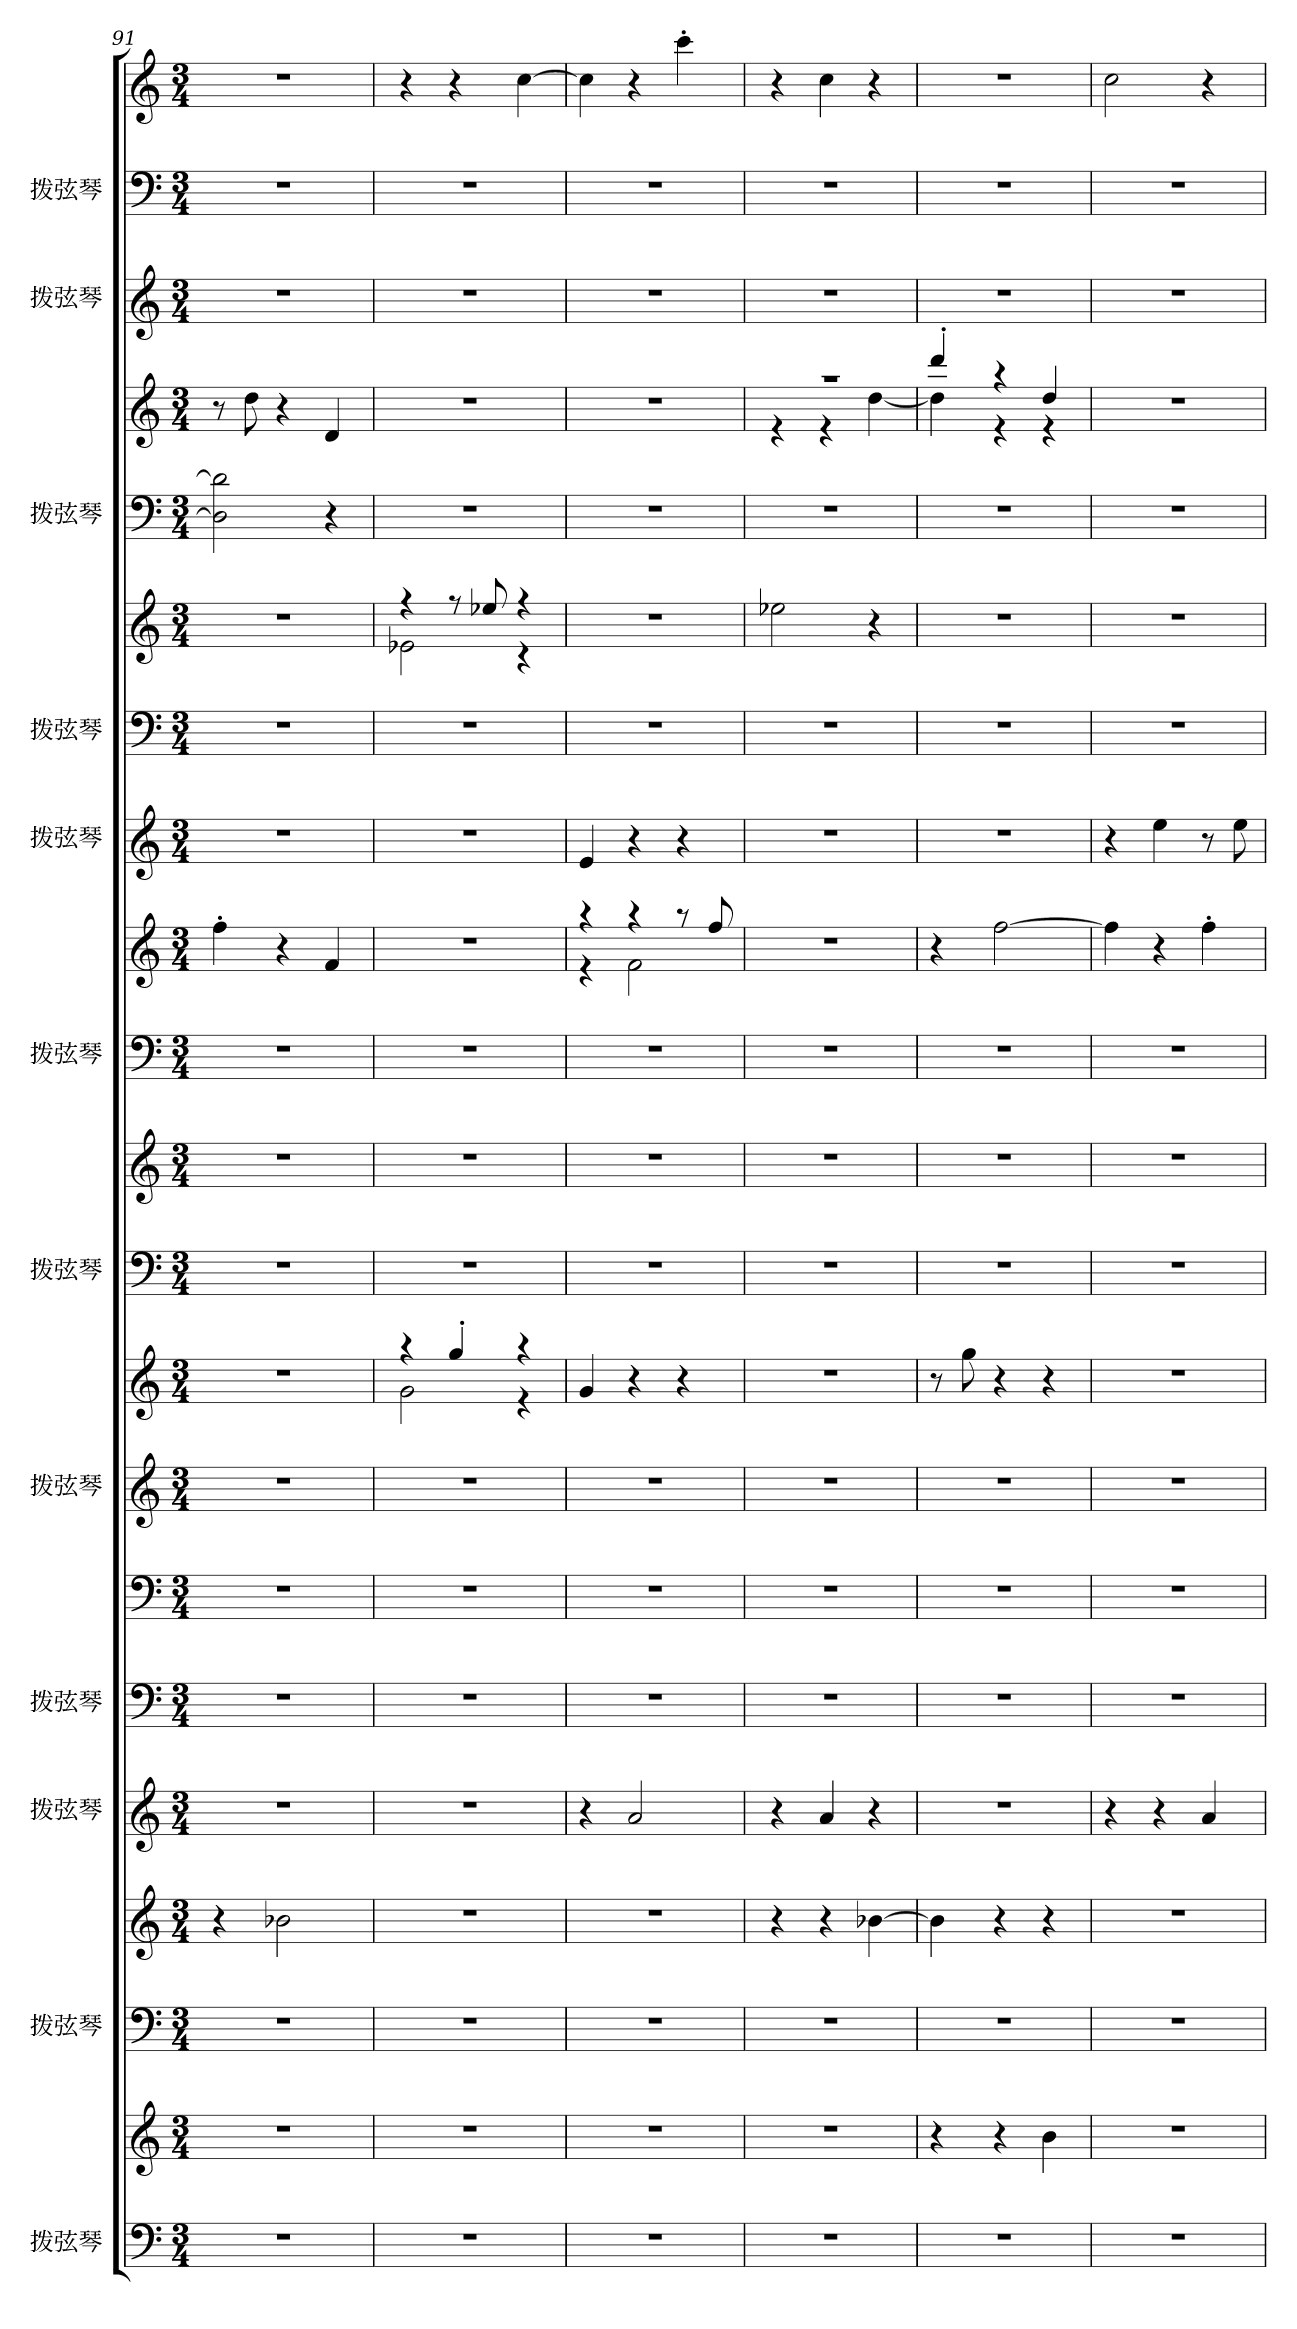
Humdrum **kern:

**kern	**kern	**kern	**kern	**kern	**kern	**kern	**kern	**kern	**kern	**kern	**kern	**kern	**kern	**kern	**kern	**kern	**kern	**kern	**kern	**kern
*part12	*part12	*part11	*part11	*part10	*part9	*part9	*part8	*part8	*part7	*part7	*part6	*part6	*part5	*part4	*part4	*part3	*part3	*part2	*part1	*part1
*staff21	*staff20	*staff19	*staff18	*staff17	*staff16	*staff15	*staff14	*staff13	*staff12	*staff11	*staff10	*staff9	*staff8	*staff7	*staff6	*staff5	*staff4	*staff3	*staff2	*staff1
*I"拨弦琴	*	*I"拨弦琴	*	*I"拨弦琴	*I"拨弦琴	*	*I"拨弦琴	*	*I"拨弦琴	*	*I"拨弦琴	*	*I"拨弦琴	*I"拨弦琴	*	*I"拨弦琴	*	*I"拨弦琴	*I"拨弦琴	*
*clefF4	*clefG2	*clefF4	*clefG2	*clefG2	*clefF4	*clefF4	*clefG2	*clefG2	*clefF4	*clefG2	*clefF4	*clefG2	*clefG2	*clefF4	*clefG2	*clefF4	*clefG2	*clefG2	*clefF4	*clefG2
*k[]	*k[]	*k[]	*k[]	*k[]	*k[]	*k[]	*k[]	*k[]	*k[]	*k[]	*k[]	*k[]	*k[]	*k[]	*k[]	*k[]	*k[]	*k[]	*k[]	*k[]
*M3/4	*M3/4	*M3/4	*M3/4	*M3/4	*M3/4	*M3/4	*M3/4	*M3/4	*M3/4	*M3/4	*M3/4	*M3/4	*M3/4	*M3/4	*M3/4	*M3/4	*M3/4	*M3/4	*M3/4	*M3/4
=91	=91	=91	=91	=91	=91	=91	=91	=91	=91	=91	=91	=91	=91	=91	=91	=91	=91	=91	=91	=91
2.r	2.r	2.r	4r	2.r	2.r	2.r	2.r	2.r	2.r	2.r	2.r	4ff'\	2.r	2.r	2.r	2D\] 2d\]	8r	2.r	2.r	2.r
.	.	.	.	.	.	.	.	.	.	.	.	.	.	.	.	.	8dd\	.	.	.
.	.	.	2b-X\	.	.	.	.	.	.	.	.	4r	.	.	.	.	4r	.	.	.
.	.	.	.	.	.	.	.	.	.	.	.	4f/	.	.	.	4r	4d/	.	.	.
=92	=92	=92	=92	=92	=92	=92	=92	=92	=92	=92	=92	=92	=92	=92	=92	=92	=92	=92	=92	=92
*	*	*	*	*	*	*	*	*^	*	*	*	*	*	*	*^	*	*	*	*	*
2.r	2.r	2.r	2.r	2.r	2.r	2.r	2.r	4r	2g\	2.r	2.r	2.r	2.r	2.r	2.r	4r	2e-X\	2.r	2.r	2.r	2.r	4r
.	.	.	.	.	.	.	.	4gg'/	.	.	.	.	.	.	.	8r	.	.	.	.	.	4r
.	.	.	.	.	.	.	.	.	.	.	.	.	.	.	.	8ee-X/	.	.	.	.	.	.
.	.	.	.	.	.	.	.	4r	4r	.	.	.	.	.	.	4r	4r	.	.	.	.	[4cc\
*	*	*	*	*	*	*	*	*v	*v	*	*	*	*	*	*	*v	*v	*	*	*	*	*
=93	=93	=93	=93	=93	=93	=93	=93	=93	=93	=93	=93	=93	=93	=93	=93	=93	=93	=93	=93	=93
*	*	*	*	*	*	*	*	*	*	*	*	*^	*	*	*	*	*	*	*	*
2.r	2.r	2.r	2.r	4r	2.r	2.r	2.r	4g/	2.r	2.r	2.r	4r	4r	4e/	2.r	2.r	2.r	2.r	2.r	2.r	4cc\]
.	.	.	.	2a/	.	.	.	4r	.	.	.	4r	2f\	4r	.	.	.	.	.	.	4r
.	.	.	.	.	.	.	.	4r	.	.	.	8r	.	4r	.	.	.	.	.	.	4ccc'\
.	.	.	.	.	.	.	.	.	.	.	.	8ff/	.	.	.	.	.	.	.	.	.
*	*	*	*	*	*	*	*	*	*	*	*	*v	*v	*	*	*	*	*	*	*	*
!!LO:PB:g=z
=94	=94	=94	=94	=94	=94	=94	=94	=94	=94	=94	=94	=94	=94	=94	=94	=94	=94	=94	=94	=94
*	*	*	*	*	*	*	*	*	*	*	*	*	*	*	*	*	*^	*	*	*
2.r	2.r	2.r	4r	4r	2.r	2.r	2.r	2.r	2.r	2.r	2.r	2.r	2.r	2.r	2ee-X\	2.r	2.r	4r	2.r	2.r	4r
.	.	.	4r	4a/	.	.	.	.	.	.	.	.	.	.	.	.	.	4r	.	.	4cc\
.	.	.	[4b-X\	4r	.	.	.	.	.	.	.	.	.	.	4r	.	.	[4dd\	.	.	4r
=95	=95	=95	=95	=95	=95	=95	=95	=95	=95	=95	=95	=95	=95	=95	=95	=95	=95	=95	=95	=95	=95
2.r	4r	2.r	4b-\]	2.r	2.r	2.r	2.r	8r	2.r	2.r	2.r	4r	2.r	2.r	2.r	2.r	4ddd'/	4dd\]	2.r	2.r	2.r
.	.	.	.	.	.	.	.	8gg\	.	.	.	.	.	.	.	.	.	.	.	.	.
.	4r	.	4r	.	.	.	.	4r	.	.	.	[2ff\	.	.	.	.	4r	4r	.	.	.
.	4b\	.	4r	.	.	.	.	4r	.	.	.	.	.	.	.	.	4dd/	4r	.	.	.
*	*	*	*	*	*	*	*	*	*	*	*	*	*	*	*	*	*v	*v	*	*	*
=96	=96	=96	=96	=96	=96	=96	=96	=96	=96	=96	=96	=96	=96	=96	=96	=96	=96	=96	=96	=96
2.r	2.r	2.r	2.r	4r	2.r	2.r	2.r	2.r	2.r	2.r	2.r	4ff\]	4r	2.r	2.r	2.r	2.r	2.r	2.r	2cc\
.	.	.	.	4r	.	.	.	.	.	.	.	4r	4ee\	.	.	.	.	.	.	.
.	.	.	.	4a/	.	.	.	.	.	.	.	4ff'\	8r	.	.	.	.	.	.	4r
.	.	.	.	.	.	.	.	.	.	.	.	.	8ee\	.	.	.	.	.	.	.
=	=	=	=	=	=	=	=	=	=	=	=	=	=	=	=	=	=	=	=	=
*-	*-	*-	*-	*-	*-	*-	*-	*-	*-	*-	*-	*-	*-	*-	*-	*-	*-	*-	*-	*-
